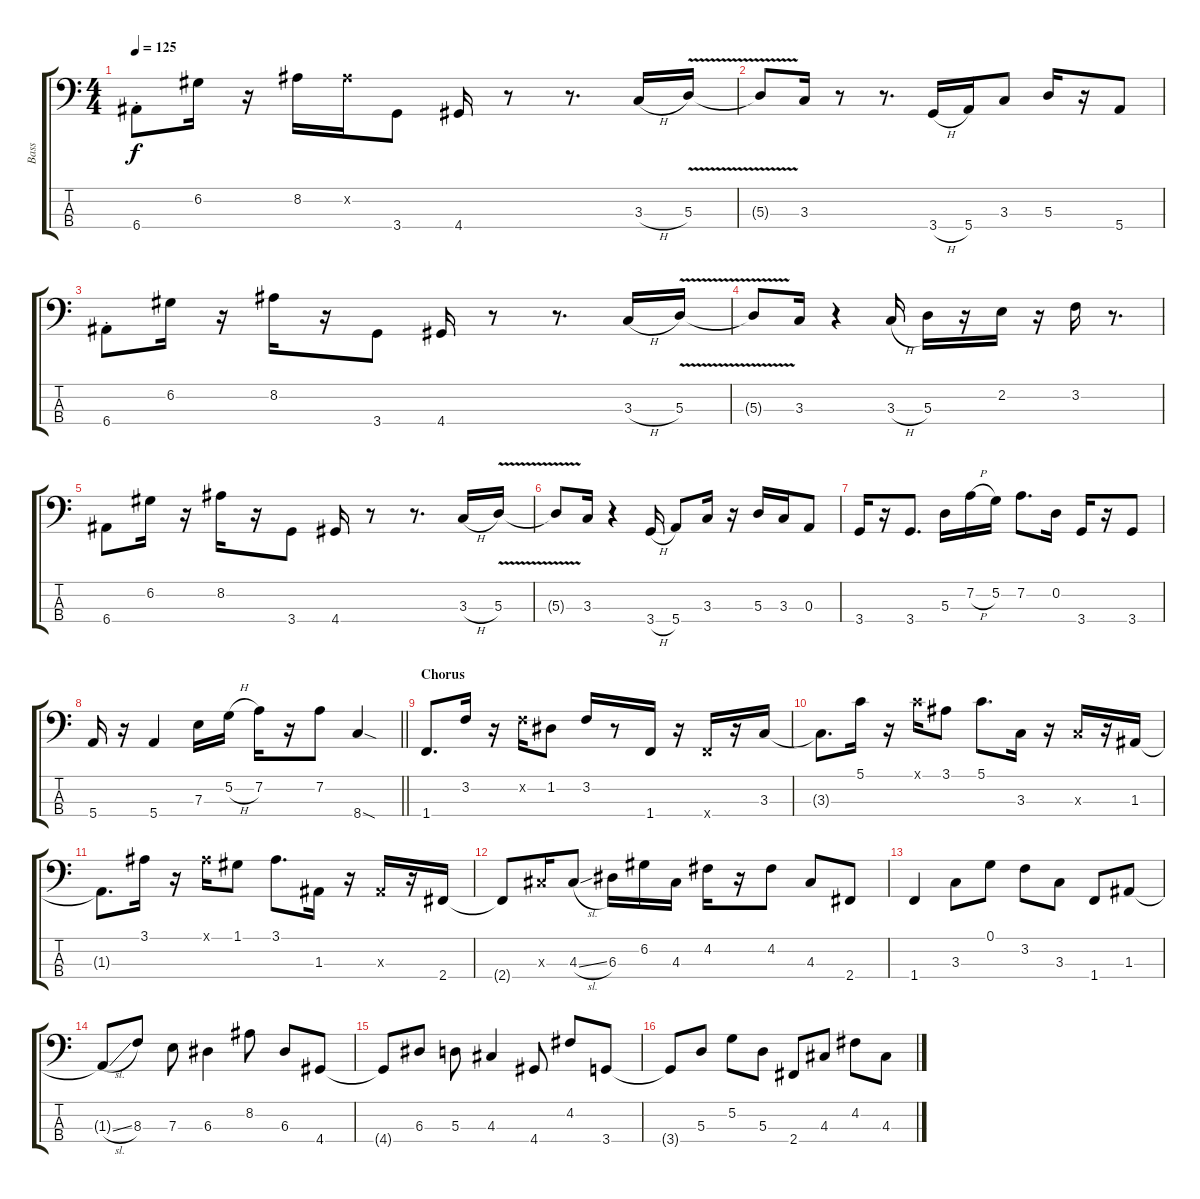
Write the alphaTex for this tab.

\track ("Bass" "Bass") {instrument electricbasspick}
\staff {score tabs}
\tuning (G2 D2 A1 E1) {hide}
\ts (4 4)
\tempo 125
\clef f4
\ks c
6.4{st}.8{dy f} 6.2.16 r.16 8.2.16 8.2{x}.16 3.4.8 4.4.16 r.8 r.8{d} 3.3{h}.16 5.3{v}.16 |
5.3{t}.8 3.3.16 r.8 r.8{d} 3.4{h}.16 5.4.16 3.3.8 5.3.16 r.16 5.4.8 |
6.4{st}.8 6.2.16 r.16 8.2.16 r.16 3.4.8 4.4.16 r.8 r.8{d} 3.3{h}.16 5.3{v}.16 |
5.3{t}.8 3.3.16 r.4 3.3{h}.16 5.3.16 r.16 2.2.16 r.16 3.2.16 r.8{d} |
6.4.8 6.2.16 r.16 8.2.16 r.16 3.4.8 4.4.16 r.8 r.8{d} 3.3{h}.16 5.3{v}.16 |
5.3{t}.8 3.3.16 r.4 3.4{h}.16 5.4.8 3.3.16 r.16 5.3.16 3.3.16 0.3.8 |
3.4.16 r.16 3.4.8{d} 5.3.16 7.2{h}.16 5.2.16 7.2.8{d} 0.2.16 3.4.16 r.16 3.4.8 |
\barLineRight lightlight
5.4.16 r.16 5.4.4 7.3.16 5.2{h}.16 7.2.16 r.16 7.2.8 8.4{sod}.4 |
\section ("" "Chorus")
1.4.8{d} 3.2.16 r.16 3.2{x}.16 1.2.8 3.2.16 r.8 1.4.16 r.16 1.4{x}.16 r.16 3.3.16 |
3.3{t}.8{d} 5.1.16 r.16 5.1{x}.16 3.1.8 5.1.8{d} 3.3.16 r.16 3.3{x}.16 r.16 1.3.16 |
1.3{t}.8{d} 3.1.16 r.16 3.1{x}.16 1.1.8 3.1.8{d} 1.3.16 r.16 1.3{x}.16 r.16 2.4.16 |
2.4{t}.8 4.3{x}.16 4.3{sl}.8 6.3.16 6.2.16 4.3.16 4.2.16 r.16 4.2.8 4.3.8 2.4.8 |
1.4.4 3.3.8 0.1.8 3.2.8 3.3.8 1.4.8 1.3.8 |
1.3{sl t}.8 8.3.8 7.3.8 6.3.4 8.2.8 6.3.8 4.4.8 |
4.4{t}.8 6.3.8 5.3.8 4.3.4 4.4.8 4.2.8 3.4.8 |
3.4{t}.8 5.3.8 5.2.8 5.3.8 2.4.8 4.3.8 4.2.8 4.3.8
